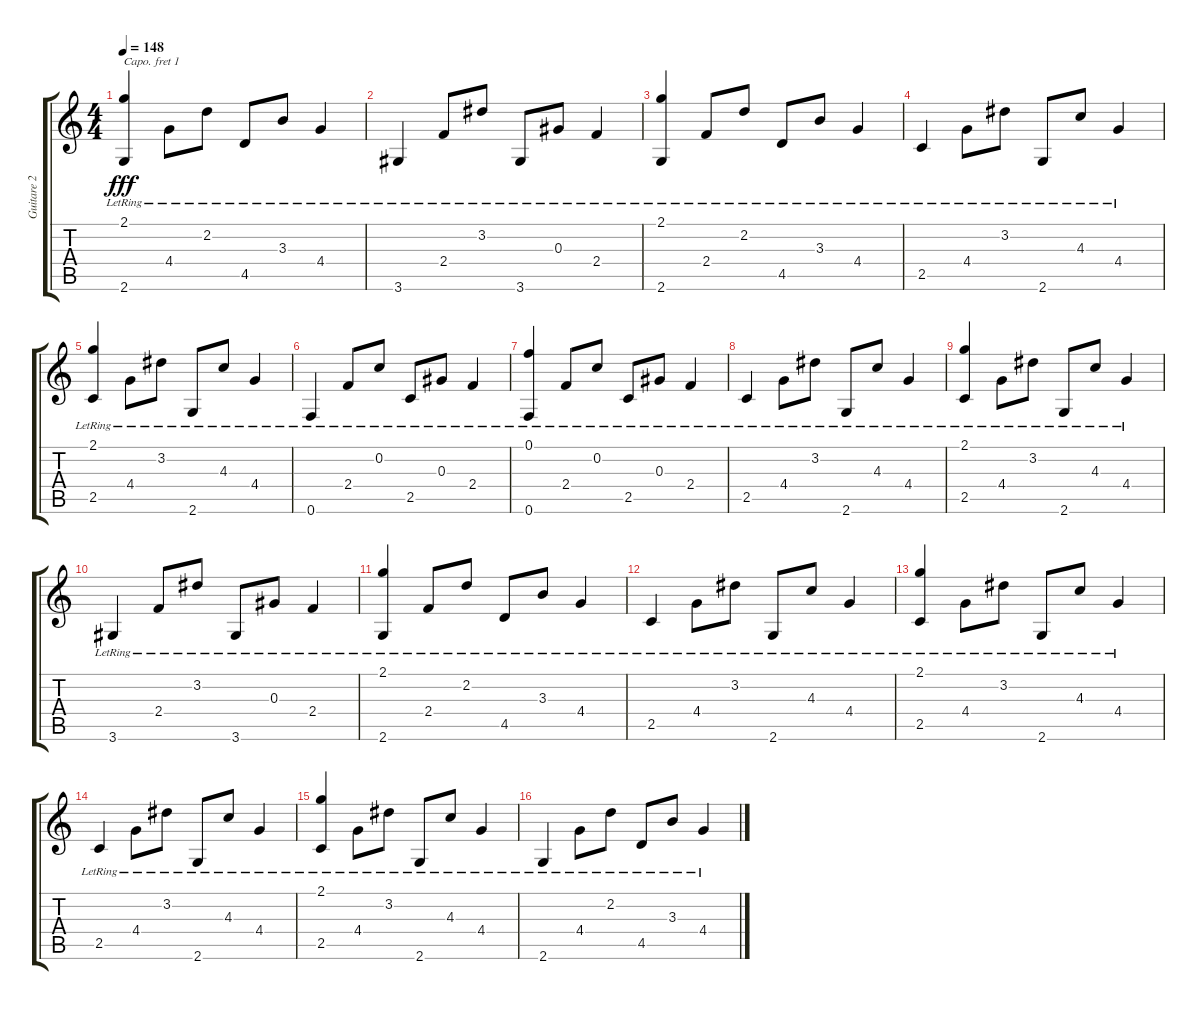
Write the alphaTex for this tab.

\track ("Guitare 2 capo 1" "Guitare 2 ") {instrument acousticguitarsteel}
\staff {score tabs}
\capo 1
\tuning (E4 B3 G3 D3 A2 E2) {hide}
\ts (4 4)
\tempo 148
\clef g2
\ks c
(2.1{lr} 2.6{lr}).4{dy fff} 4.4{lr}.8 2.2{lr}.8 4.5{lr}.8 3.3{lr}.8 4.4{lr}.4 |
3.6{lr}.4 2.4{lr}.8 3.2{lr}.8 3.6{lr}.8 0.3{lr}.8 2.4{lr}.4 |
(2.1{lr} 2.6{lr}).4 2.4{lr}.8 2.2{lr}.8 4.5{lr}.8 3.3{lr}.8 4.4{lr}.4 |
2.5{lr}.4 4.4{lr}.8 3.2{lr}.8 2.6{lr}.8 4.3{lr}.8 4.4{lr}.4 |
(2.1{lr} 2.5{lr}).4 4.4{lr}.8 3.2{lr}.8 2.6{lr}.8 4.3{lr}.8 4.4{lr}.4 |
0.6{lr}.4 2.4{lr}.8 0.2{lr}.8 2.5{lr}.8 0.3{lr}.8 2.4{lr}.4 |
(0.1{lr} 0.6{lr}).4 2.4{lr}.8 0.2{lr}.8 2.5{lr}.8 0.3{lr}.8 2.4{lr}.4 |
2.5{lr}.4 4.4{lr}.8 3.2{lr}.8 2.6{lr}.8 4.3{lr}.8 4.4{lr}.4 |
(2.1{lr} 2.5{lr}).4 4.4{lr}.8 3.2{lr}.8 2.6{lr}.8 4.3{lr}.8 4.4{lr}.4 |
3.6{lr}.4 2.4{lr}.8 3.2{lr}.8 3.6{lr}.8 0.3{lr}.8 2.4{lr}.4 |
(2.1{lr} 2.6{lr}).4 2.4{lr}.8 2.2{lr}.8 4.5{lr}.8 3.3{lr}.8 4.4{lr}.4 |
2.5{lr}.4 4.4{lr}.8 3.2{lr}.8 2.6{lr}.8 4.3{lr}.8 4.4{lr}.4 |
(2.1{lr} 2.5{lr}).4 4.4{lr}.8 3.2{lr}.8 2.6{lr}.8 4.3{lr}.8 4.4{lr}.4 |
2.5{lr}.4 4.4{lr}.8 3.2{lr}.8 2.6{lr}.8 4.3{lr}.8 4.4{lr}.4 |
(2.1{lr} 2.5{lr}).4 4.4{lr}.8 3.2{lr}.8 2.6{lr}.8 4.3{lr}.8 4.4{lr}.4 |
2.6{lr}.4 4.4{lr}.8 2.2{lr}.8 4.5{lr}.8 3.3{lr}.8 4.4{lr}.4
